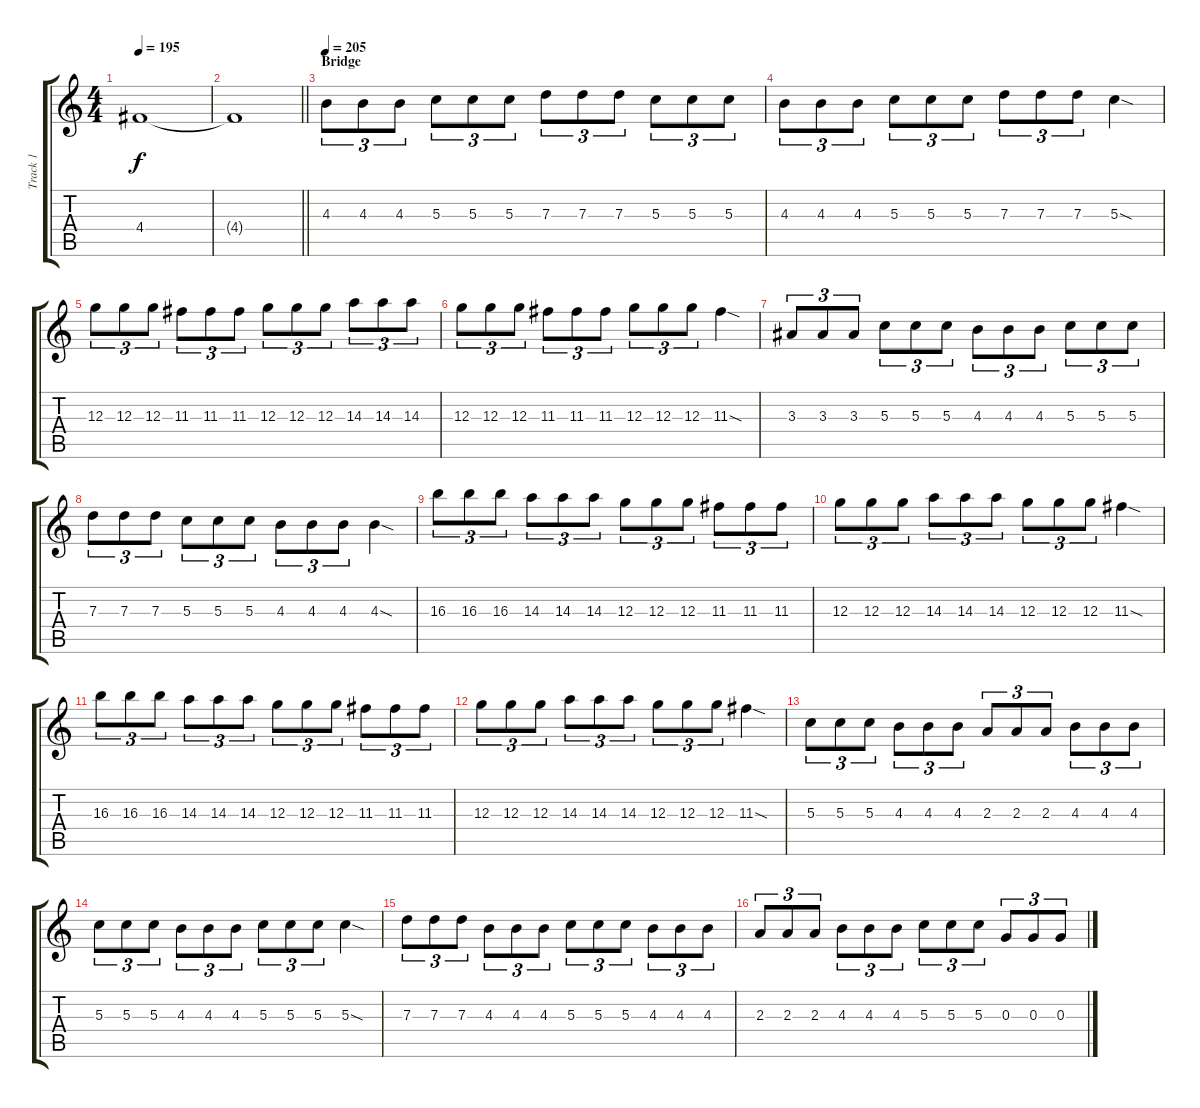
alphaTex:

\track ("Track 1" "Track 1") {instrument overdrivenguitar}
\staff {score tabs}
\tuning (E4 B3 G3 D3 A2 E2) {hide}
\ts (4 4)
\tempo 195
\clef g2
\ks c
4.4{t}.1{dy f} |
\barLineRight lightlight
4.4{t}.1 |
\section ("" "Bridge")
\tempo 205
4.3.8{tu (3 2) instrument distortionguitar} 4.3.8{tu (3 2)} 4.3.8{tu (3 2)} 5.3.8{tu (3 2)} 5.3.8{tu (3 2)} 5.3.8{tu (3 2)} 7.3.8{tu (3 2)} 7.3.8{tu (3 2)} 7.3.8{tu (3 2)} 5.3.8{tu (3 2)} 5.3.8{tu (3 2)} 5.3.8{tu (3 2)} |
4.3.8{tu (3 2)} 4.3.8{tu (3 2)} 4.3.8{tu (3 2)} 5.3.8{tu (3 2)} 5.3.8{tu (3 2)} 5.3.8{tu (3 2)} 7.3.8{tu (3 2)} 7.3.8{tu (3 2)} 7.3.8{tu (3 2)} 5.3{sod}.4 |
12.3.8{tu (3 2)} 12.3.8{tu (3 2)} 12.3.8{tu (3 2)} 11.3.8{tu (3 2)} 11.3.8{tu (3 2)} 11.3.8{tu (3 2)} 12.3.8{tu (3 2)} 12.3.8{tu (3 2)} 12.3.8{tu (3 2)} 14.3.8{tu (3 2)} 14.3.8{tu (3 2)} 14.3.8{tu (3 2)} |
12.3.8{tu (3 2)} 12.3.8{tu (3 2)} 12.3.8{tu (3 2)} 11.3.8{tu (3 2)} 11.3.8{tu (3 2)} 11.3.8{tu (3 2)} 12.3.8{tu (3 2)} 12.3.8{tu (3 2)} 12.3.8{tu (3 2)} 11.3{sod}.4 |
3.3.8{tu (3 2)} 3.3.8{tu (3 2)} 3.3.8{tu (3 2)} 5.3.8{tu (3 2)} 5.3.8{tu (3 2)} 5.3.8{tu (3 2)} 4.3.8{tu (3 2)} 4.3.8{tu (3 2)} 4.3.8{tu (3 2)} 5.3.8{tu (3 2)} 5.3.8{tu (3 2)} 5.3.8{tu (3 2)} |
7.3.8{tu (3 2)} 7.3.8{tu (3 2)} 7.3.8{tu (3 2)} 5.3.8{tu (3 2)} 5.3.8{tu (3 2)} 5.3.8{tu (3 2)} 4.3.8{tu (3 2)} 4.3.8{tu (3 2)} 4.3.8{tu (3 2)} 4.3{sod}.4 |
16.3.8{tu (3 2)} 16.3.8{tu (3 2)} 16.3.8{tu (3 2)} 14.3.8{tu (3 2)} 14.3.8{tu (3 2)} 14.3.8{tu (3 2)} 12.3.8{tu (3 2)} 12.3.8{tu (3 2)} 12.3.8{tu (3 2)} 11.3.8{tu (3 2)} 11.3.8{tu (3 2)} 11.3.8{tu (3 2)} |
12.3.8{tu (3 2)} 12.3.8{tu (3 2)} 12.3.8{tu (3 2)} 14.3.8{tu (3 2)} 14.3.8{tu (3 2)} 14.3.8{tu (3 2)} 12.3.8{tu (3 2)} 12.3.8{tu (3 2)} 12.3.8{tu (3 2)} 11.3{sod}.4 |
16.3.8{tu (3 2)} 16.3.8{tu (3 2)} 16.3.8{tu (3 2)} 14.3.8{tu (3 2)} 14.3.8{tu (3 2)} 14.3.8{tu (3 2)} 12.3.8{tu (3 2)} 12.3.8{tu (3 2)} 12.3.8{tu (3 2)} 11.3.8{tu (3 2)} 11.3.8{tu (3 2)} 11.3.8{tu (3 2)} |
12.3.8{tu (3 2)} 12.3.8{tu (3 2)} 12.3.8{tu (3 2)} 14.3.8{tu (3 2)} 14.3.8{tu (3 2)} 14.3.8{tu (3 2)} 12.3.8{tu (3 2)} 12.3.8{tu (3 2)} 12.3.8{tu (3 2)} 11.3{sod}.4 |
5.3.8{tu (3 2)} 5.3.8{tu (3 2)} 5.3.8{tu (3 2)} 4.3.8{tu (3 2)} 4.3.8{tu (3 2)} 4.3.8{tu (3 2)} 2.3.8{tu (3 2)} 2.3.8{tu (3 2)} 2.3.8{tu (3 2)} 4.3.8{tu (3 2)} 4.3.8{tu (3 2)} 4.3.8{tu (3 2)} |
5.3.8{tu (3 2)} 5.3.8{tu (3 2)} 5.3.8{tu (3 2)} 4.3.8{tu (3 2)} 4.3.8{tu (3 2)} 4.3.8{tu (3 2)} 5.3.8{tu (3 2)} 5.3.8{tu (3 2)} 5.3.8{tu (3 2)} 5.3{sod}.4 |
7.3.8{tu (3 2)} 7.3.8{tu (3 2)} 7.3.8{tu (3 2)} 4.3.8{tu (3 2)} 4.3.8{tu (3 2)} 4.3.8{tu (3 2)} 5.3.8{tu (3 2)} 5.3.8{tu (3 2)} 5.3.8{tu (3 2)} 4.3.8{tu (3 2)} 4.3.8{tu (3 2)} 4.3.8{tu (3 2)} |
2.3.8{tu (3 2)} 2.3.8{tu (3 2)} 2.3.8{tu (3 2)} 4.3.8{tu (3 2)} 4.3.8{tu (3 2)} 4.3.8{tu (3 2)} 5.3.8{tu (3 2)} 5.3.8{tu (3 2)} 5.3.8{tu (3 2)} 0.3.8{tu (3 2)} 0.3.8{tu (3 2)} 0.3.8{tu (3 2)}
